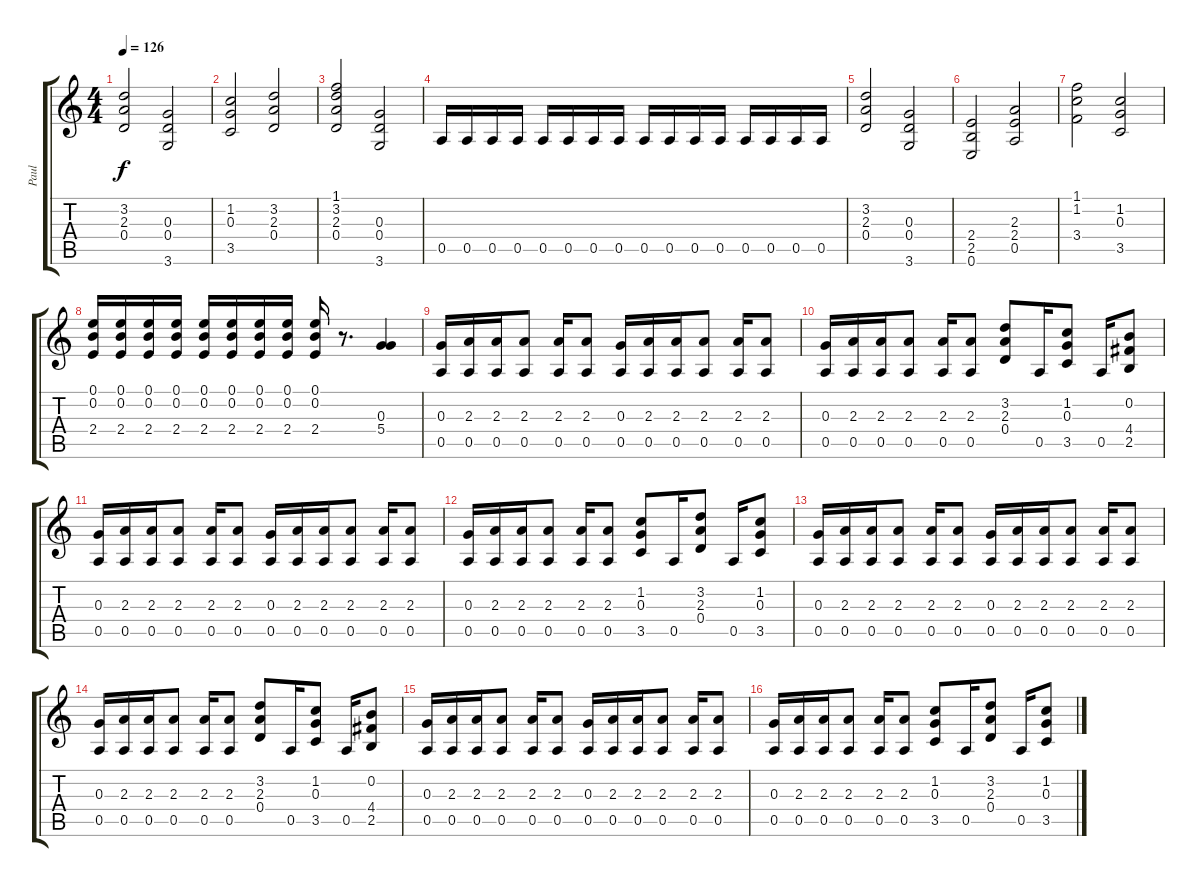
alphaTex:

\track ("Paul" "Paul") {instrument distortionguitar}
\staff {score tabs}
\tuning (E4 B3 G3 D3 A2 E2) {hide}
\ts (4 4)
\tempo 126
\clef g2
\ks c
(3.2 2.3 0.4).2{dy f} (0.3 0.4 3.6).2 |
(1.2 0.3 3.5).2 (3.2 2.3 0.4).2 |
(1.1 3.2 2.3 0.4).2 (0.3 0.4 3.6).2 |
0.5.16 0.5.16 0.5.16 0.5.16 0.5.16 0.5.16 0.5.16 0.5.16 0.5.16 0.5.16 0.5.16 0.5.16 0.5.16 0.5.16 0.5.16 0.5.16 |
(3.2 2.3 0.4).2 (0.3 0.4 3.6).2 |
(2.4 2.5 0.6).2 (2.3 2.4 0.5).2 |
(1.1 1.2 3.4).2 (1.2 0.3 3.5).2 |
(0.1 0.2 2.4).16 (0.1 0.2 2.4).16 (0.1 0.2 2.4).16 (0.1 0.2 2.4).16 (0.1 0.2 2.4).16 (0.1 0.2 2.4).16 (0.1 0.2 2.4).16 (0.1 0.2 2.4).16 (0.1 0.2 2.4).16 r.8{d} (0.3 5.4).4 |
(0.3 0.5).16 (2.3 0.5).16 (2.3 0.5).16 (2.3 0.5).8 (2.3 0.5).16 (2.3 0.5).8 (0.3 0.5).16 (2.3 0.5).16 (2.3 0.5).16 (2.3 0.5).8 (2.3 0.5).16 (2.3 0.5).8 |
(0.3 0.5).16 (2.3 0.5).16 (2.3 0.5).16 (2.3 0.5).8 (2.3 0.5).16 (2.3 0.5).8 (3.2 2.3 0.4).8 0.5.16 (1.2 0.3 3.5).8 0.5.16 (0.2 4.4 2.5).8 |
(0.3 0.5).16 (2.3 0.5).16 (2.3 0.5).16 (2.3 0.5).8 (2.3 0.5).16 (2.3 0.5).8 (0.3 0.5).16 (2.3 0.5).16 (2.3 0.5).16 (2.3 0.5).8 (2.3 0.5).16 (2.3 0.5).8 |
(0.3 0.5).16 (2.3 0.5).16 (2.3 0.5).16 (2.3 0.5).8 (2.3 0.5).16 (2.3 0.5).8 (1.2 0.3 3.5).8 0.5.16 (3.2 2.3 0.4).8 0.5.16 (1.2 0.3 3.5).8 |
(0.3 0.5).16 (2.3 0.5).16 (2.3 0.5).16 (2.3 0.5).8 (2.3 0.5).16 (2.3 0.5).8 (0.3 0.5).16 (2.3 0.5).16 (2.3 0.5).16 (2.3 0.5).8 (2.3 0.5).16 (2.3 0.5).8 |
(0.3 0.5).16 (2.3 0.5).16 (2.3 0.5).16 (2.3 0.5).8 (2.3 0.5).16 (2.3 0.5).8 (3.2 2.3 0.4).8 0.5.16 (1.2 0.3 3.5).8 0.5.16 (0.2 4.4 2.5).8 |
(0.3 0.5).16 (2.3 0.5).16 (2.3 0.5).16 (2.3 0.5).8 (2.3 0.5).16 (2.3 0.5).8 (0.3 0.5).16 (2.3 0.5).16 (2.3 0.5).16 (2.3 0.5).8 (2.3 0.5).16 (2.3 0.5).8 |
(0.3 0.5).16 (2.3 0.5).16 (2.3 0.5).16 (2.3 0.5).8 (2.3 0.5).16 (2.3 0.5).8 (1.2 0.3 3.5).8 0.5.16 (3.2 2.3 0.4).8 0.5.16 (1.2 0.3 3.5).8
